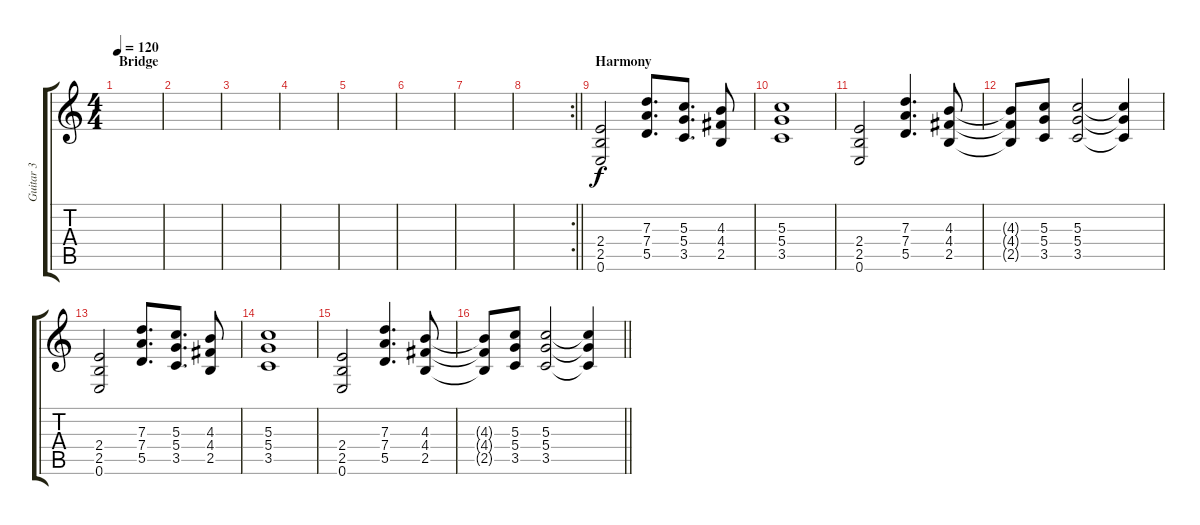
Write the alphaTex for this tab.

\track ("Guitar 3" "Guitar 3") {instrument distortionguitar}
\staff {score tabs}
\tuning (E4 B3 G3 D3 A2 E2) {hide}
\ts (4 4)
\section ("" "Bridge")
\tempo 120
\clef g2
\ks c
|
|
|
|
|
|
|
\rc 2
\barLineRight lightlight
|
\section ("" "Harmony")
(2.4 2.5 0.6).2 (7.3 7.4 5.5).8{d} (5.3 5.4 3.5).8{d} (4.3 4.4 2.5).8 |
(5.3 5.4 3.5).1 |
(2.4 2.5 0.6).2 (7.3 7.4 5.5).4{d} (4.3 4.4 2.5).8 |
(4.3{t} 4.4{t} 2.5{t}).8 (5.3 5.4 3.5).8 (5.3 5.4 3.5).2 (5.3{t} 5.4{t} 3.5{t}).4 |
(2.4 2.5 0.6).2 (7.3 7.4 5.5).8{d} (5.3 5.4 3.5).8{d} (4.3 4.4 2.5).8 |
(5.3 5.4 3.5).1 |
(2.4 2.5 0.6).2 (7.3 7.4 5.5).4{d} (4.3 4.4 2.5).8 |
\barLineRight lightlight
(4.3{t} 4.4{t} 2.5{t}).8 (5.3 5.4 3.5).8 (5.3 5.4 3.5).2 (5.3{t} 5.4{t} 3.5{t}).4
